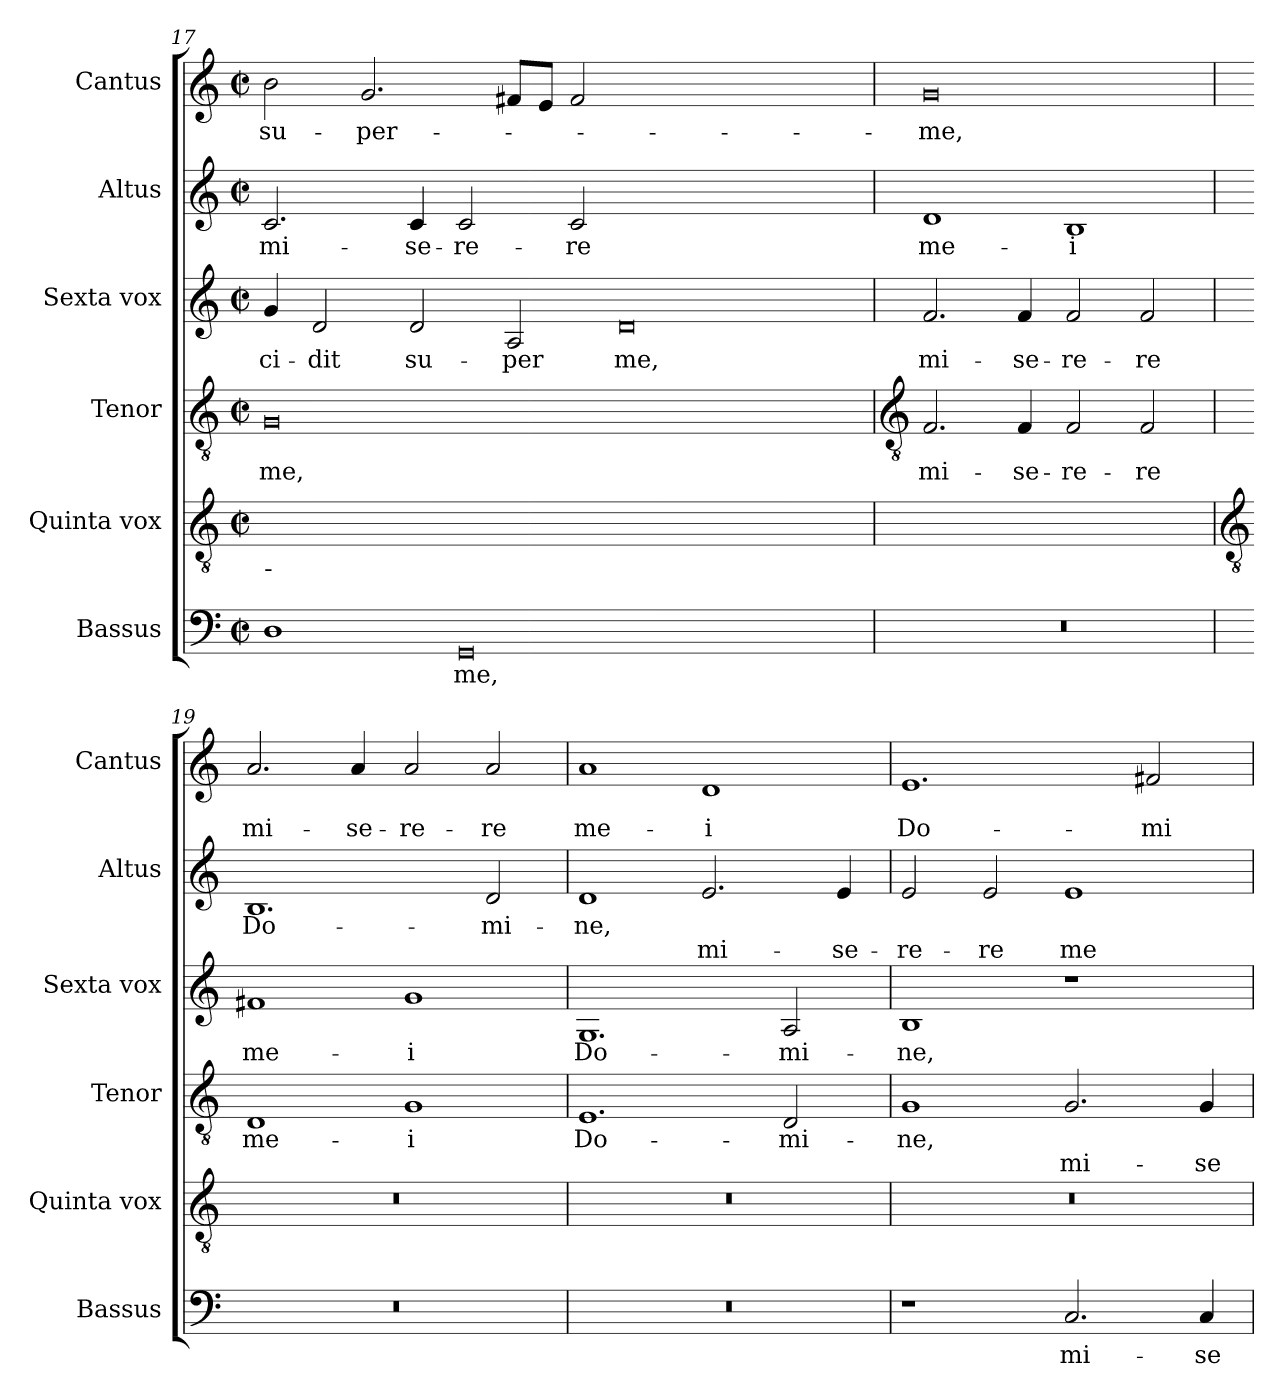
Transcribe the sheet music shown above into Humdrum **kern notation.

**kern	**text	**kern	**text	**kern	**text	**text	**kern	**text	**kern	**text	**text	**kern	**text
*part6	*part6	*part5	*part5	*part4	*part4	*part4	*part3	*part3	*part2	*part2	*part2	*part1	*part1
*staff6	*staff6	*staff5	*staff5	*staff4	*staff4	*staff4	*staff3	*staff3	*staff2	*staff2	*staff2	*staff1	*staff1
*I"Bassus	*	*I"Quinta vox	*	*I"Tenor	*	*	*I"Sexta vox	*	*I"Altus	*	*	*I"Cantus	*
*I'Bassus	*	*I'Quinta vox	*	*I'Tenor	*	*	*I'Sexta vox	*	*I'Altus	*	*	*I'Cantus	*
!!LO:LB:g=z
*clefF4	*	*clefGv2	*	*clefGv2	*	*	*clefG2	*	*clefG2	*	*	*clefG2	*
*k[]	*	*k[]	*	*k[]	*	*	*k[]	*	*k[]	*	*	*k[]	*
*C:	*	*C:	*	*C:	*	*	*C:	*	*C:	*	*	*C:	*
*M4/2	*	*M4/2	*	*M4/2	*	*	*M4/2	*	*M4/2	*	*	*M4/2	*
*met(c|)	*	*met(c|)	*	*met(c|)	*	*	*met(c|)	*	*met(c|)	*	*	*met(c|)	*
=17A	=17A	=17A	=17A	=17A	=17A	=17A	=17A	=17A	=17A	=17A	=17A	=17A	=17A
!	!	!LO:TX:b:t=-	!	!	!	!	!	!	!	!	!	!	!
!	!	!	!LO:LY:b	!	!LO:LY:b	!	!	!LO:LY:b	!	!LO:LY:b	!	!	!LO:LY:b
1D	.	[0Dyy	me	0G	me,	.	4g	-ci-	2.c	mi-	.	2b	su-
!	!	!	!	!	!	!	!	!LO:LY:b	!	!	!	!	!
.	.	.	.	.	.	.	2d	-dit	.	.	.	.	.
!	!	!	!	!	!	!	!	!	!	!	!	!	!LO:LY:b
.	.	.	.	.	.	.	.	.	.	.	.	2.g	-per-
!	!	!	!	!	!	!	!	!LO:LY:b	!	!LO:LY:b	!	!	!
.	.	.	.	.	.	.	2d	su-	4c	-se-	.	.	.
!	!LO:LY:b	!	!	!	!	!	!	!	!	!LO:LY:b	!	!	!
0GG	me,	.	.	.	.	.	.	.	2c	-re-	.	.	.
!	!	!	!	!	!	!	!	!LO:LY:b	!	!	!	!	!
.	.	.	.	.	.	.	2A	-per	.	.	.	8f#L	.
.	.	.	.	.	.	.	.	.	.	.	.	8eJ	.
!	!	!	!	!	!	!	!	!	!	!LO:LY:b	!	!	!
.	.	.	.	.	.	.	.	.	2c	-re	.	2f#	.
!	!	!	!	!	!	!	!	!LO:LY:b	!	!	!	!	!
.	.	.	.	.	.	.	0d	me,	.	.	.	.	.
.	.	1..ryy	.	1..ryy	.	.	.	.	1..ryy	.	.	1..ryy	.
2.ryy	.	.	.	.	.	.	.	.	.	.	.	.	.
!!LO:LB:g=z
=18A	=18A	=18A	=18A	=18A	=18A	=18A	=18A	=18A	=18A	=18A	=18A	=18A	=18A
*	*	*	*	*clefGv2	*	*	*	*	*	*	*	*	*
!	!	!	!	!	!LO:LY:b	!	!	!LO:LY:b	!	!LO:LY:b	!	!	!LO:LY:b
0r	.	0Dyy]	.	2.F	mi-	.	2.f	mi-	1d	me-	.	0g	-me,
!	!	!	!	!	!LO:LY:b	!	!	!LO:LY:b	!	!	!	!	!
.	.	.	.	4F	-se-	.	4f	-se-	.	.	.	.	.
!	!	!	!	!	!LO:LY:b	!	!	!LO:LY:b	!	!LO:LY:b	!	!	!
.	.	.	.	2F	-re-	.	2f	-re-	1B	-i	.	.	.
!	!	!	!	!	!LO:LY:b	!	!	!LO:LY:b	!	!	!	!	!
.	.	.	.	2F	-re	.	2f	-re	.	.	.	.	.
!!LO:LB:g=z
=19	=19	=19	=19	=19	=19	=19	=19	=19	=19	=19	=19	=19	=19
*	*	*clefGv2	*	*	*	*	*	*	*	*	*	*	*
!	!	!	!	!	!LO:LY:b	!	!	!LO:LY:b	!	!LO:LY:b	!	!	!LO:LY:b
*	*	*	*	*	*	*	*	*	*	*	*	*^	*
0r	.	0r	.	1D	me-	.	1f#X	me-	1.B	Do-	.	2.a	0ryy	mi-
!	!	!	!	!	!	!	!	!	!	!	!	!	!	!LO:LY:b
.	.	.	.	.	.	.	.	.	.	.	.	4a	.	-se-
!	!	!	!	!	!LO:LY:b	!	!	!LO:LY:b	!	!	!	!	!	!LO:LY:b
.	.	.	.	1G	-i	.	1g	-i	.	.	.	2a	.	-re-
!	!	!	!	!	!	!	!	!	!	!LO:LY:b	!	!	!	!LO:LY:b
.	.	.	.	.	.	.	.	.	2d	-mi-	.	2a	.	-re
=20	=20	=20	=20	=20	=20	=20	=20	=20	=20	=20	=20	=20	=20	=20
!	!	!	!	!	!LO:LY:b	!	!	!LO:LY:b	!	!LO:LY:b	!	!	!	!LO:LY:b
0r	.	0r	.	1.E	Do-	.	1.G	Do-	1d	-ne,	.	1a	0ryy	me-
!	!	!	!	!	!	!	!	!	!	!	!LO:LY:b	!	!	!LO:LY:b
.	.	.	.	.	.	.	.	.	2.e	.	mi-	1d	.	-i
!	!	!	!	!	!LO:LY:b	!	!	!LO:LY:b	!	!	!	!	!	!
.	.	.	.	2D	-mi-	.	2A	-mi-	.	.	.	.	.	.
!	!	!	!	!	!	!	!	!	!	!	!LO:LY:b	!	!	!
.	.	.	.	.	.	.	.	.	4e	.	-se-	.	.	.
=21	=21	=21	=21	=21	=21	=21	=21	=21	=21	=21	=21	=21	=21	=21
!	!	!	!	!	!LO:LY:b	!	!	!LO:LY:b	!	!	!LO:LY:b	!	!	!LO:LY:b
1r	.	0r	.	1G	-ne,	.	1B	-ne,	2e	.	-re-	1.e	0ryy	Do-
!	!	!	!	!	!	!	!	!	!	!	!LO:LY:b	!	!	!
.	.	.	.	.	.	.	.	.	2e	.	-re	.	.	.
!	!LO:LY:b	!	!	!	!	!LO:LY:b	!	!	!	!	!LO:LY:b	!	!	!
2.C	mi-	.	.	2.G	.	mi-	1r	.	1e	.	me-	.	.	.
!	!	!	!	!	!	!	!	!	!	!	!	!	!	!LO:LY:b
.	.	.	.	.	.	.	.	.	.	.	.	2f#X	.	-mi-
!	!LO:LY:b	!	!	!	!	!LO:LY:b	!	!	!	!	!	!	!	!
4C	-se-	.	.	4G	.	-se-	.	.	.	.	.	.	.	.
*	*	*	*	*	*	*	*	*	*	*	*	*v	*v	*
=	=	=	=	=	=	=	=	=	=	=	=	=	=
*-	*-	*-	*-	*-	*-	*-	*-	*-	*-	*-	*-	*-	*-
